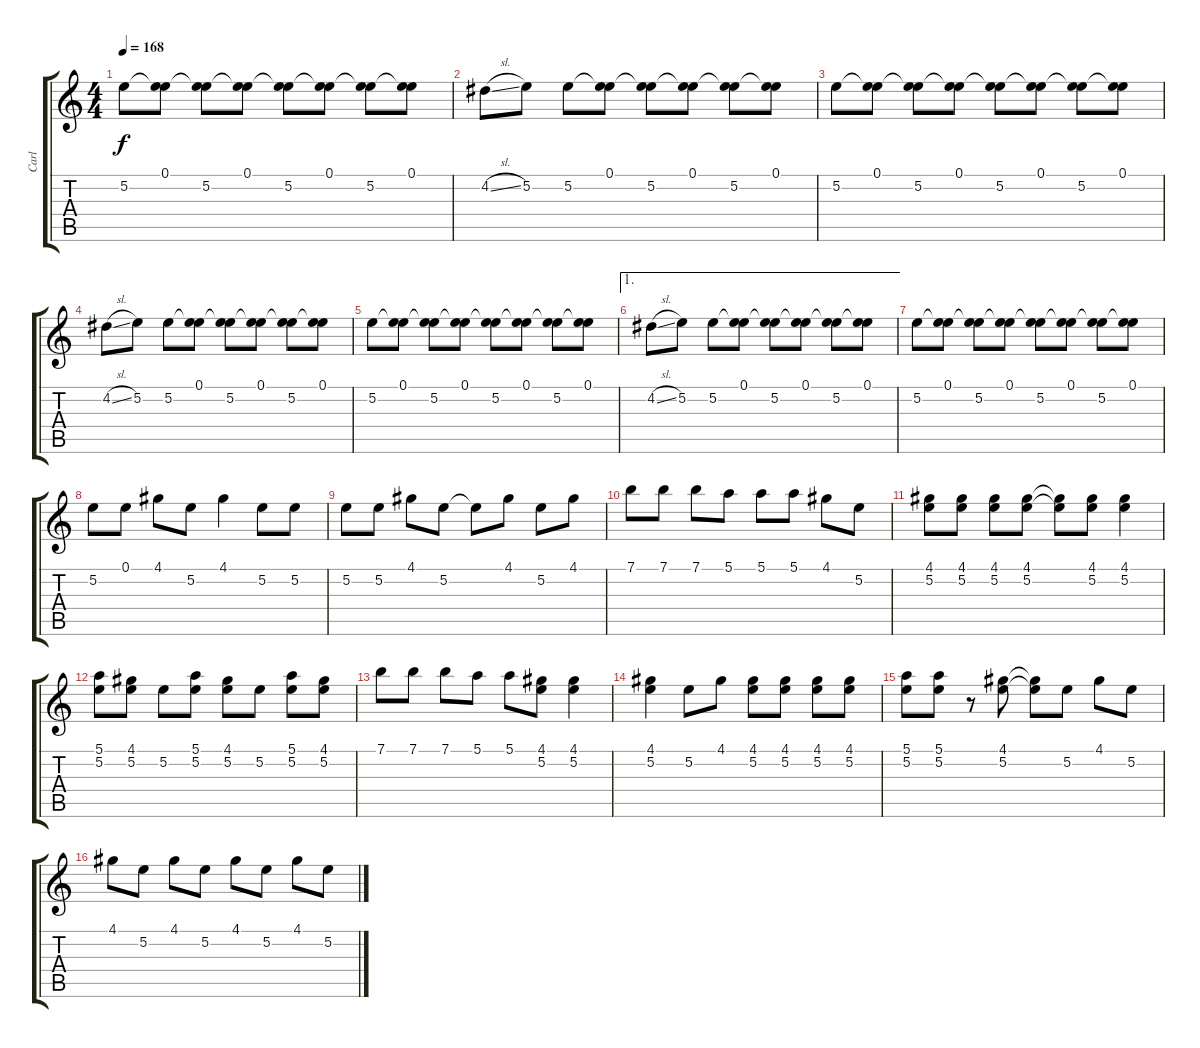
\track ("Carl" "Carl") {instrument distortionguitar}
\staff {score tabs}
\tuning (E4 B3 G3 D3 A2 E2) {hide}
\ts (4 4)
\tempo 168
\clef g2
\ks c
5.2.8{dy f} (0.1 5.2{t}).8 (0.1{t} 5.2).8 (0.1 5.2{t}).8 (0.1{t} 5.2).8 (0.1 5.2{t}).8 (0.1{t} 5.2).8 (0.1 5.2{t}).8 |
4.2{sl}.8 5.2.8 5.2.8 (0.1 5.2{t}).8 (0.1{t} 5.2).8 (0.1 5.2{t}).8 (0.1{t} 5.2).8 (0.1 5.2{t}).8 |
5.2.8 (0.1 5.2{t}).8 (0.1{t} 5.2).8 (0.1 5.2{t}).8 (0.1{t} 5.2).8 (0.1 5.2{t}).8 (0.1{t} 5.2).8 (0.1 5.2{t}).8 |
4.2{sl}.8 5.2.8 5.2.8 (0.1 5.2{t}).8 (0.1{t} 5.2).8 (0.1 5.2{t}).8 (0.1{t} 5.2).8 (0.1 5.2{t}).8 |
5.2.8 (0.1 5.2{t}).8 (0.1{t} 5.2).8 (0.1 5.2{t}).8 (0.1{t} 5.2).8 (0.1 5.2{t}).8 (0.1{t} 5.2).8 (0.1 5.2{t}).8 |
\ae 1
4.2{sl}.8 5.2.8 5.2.8 (0.1 5.2{t}).8 (0.1{t} 5.2).8 (0.1 5.2{t}).8 (0.1{t} 5.2).8 (0.1 5.2{t}).8 |
5.2.8 (0.1 5.2{t}).8 (0.1{t} 5.2).8 (0.1 5.2{t}).8 (0.1{t} 5.2).8 (0.1 5.2{t}).8 (0.1{t} 5.2).8 (0.1 5.2{t}).8 |
5.2.8 0.1.8 4.1.8 5.2.8 4.1.4 5.2.8 5.2.8 |
5.2.8 5.2.8 4.1.8 5.2.8 5.2{t}.8 4.1.8 5.2.8 4.1.8 |
7.1.8 7.1.8 7.1.8 5.1.8 5.1.8 5.1.8 4.1.8 5.2.8 |
(4.1 5.2).8 (4.1 5.2).8 (4.1 5.2).8 (4.1 5.2).8 (4.1{t} 5.2{t}).8 (4.1 5.2).8 (4.1 5.2).4 |
(5.1 5.2).8 (4.1 5.2).8 5.2.8 (5.1 5.2).8 (4.1 5.2).8 5.2.8 (5.1 5.2).8 (4.1 5.2).8 |
7.1.8 7.1.8 7.1.8 5.1.8 5.1.8 (4.1 5.2).8 (4.1 5.2).4 |
(4.1 5.2).4 5.2.8 4.1.8 (4.1 5.2).8 (4.1 5.2).8 (4.1 5.2).8 (4.1 5.2).8 |
(5.1 5.2).8 (5.1 5.2).8 r.8 (4.1 5.2).8 (4.1{t} 5.2{t}).8 5.2.8 4.1.8 5.2.8 |
4.1.8 5.2.8 4.1.8 5.2.8 4.1.8 5.2.8 4.1.8 5.2.8
